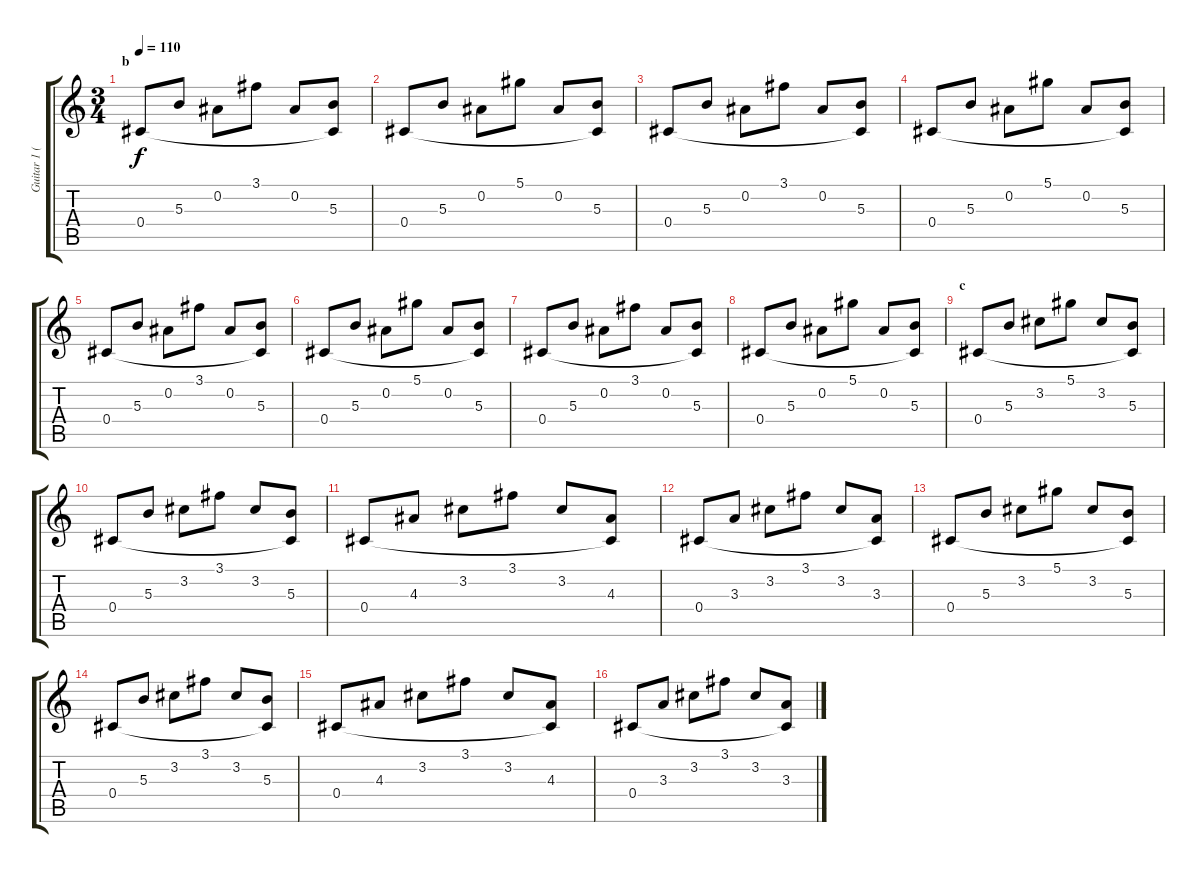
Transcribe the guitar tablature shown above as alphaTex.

\track ("Guitar 1 (Eb)" "Guitar 1 (") {instrument overdrivenguitar}
\staff {score tabs}
\tuning (Eb4 Bb3 Gb3 Db3 Ab2 Eb2) {hide}
\ts (3 4)
\section ("" "b")
\tempo 110
\clef g2
\ks c
0.4.8{dy f} 5.3.8 0.2.8 3.1.8 0.2.8 (5.3 0.4{t}).8 |
0.4.8 5.3.8 0.2.8 5.1.8 0.2.8 (5.3 0.4{t}).8 |
0.4.8 5.3.8 0.2.8 3.1.8 0.2.8 (5.3 0.4{t}).8 |
0.4.8 5.3.8 0.2.8 5.1.8 0.2.8 (5.3 0.4{t}).8 |
0.4.8 5.3.8 0.2.8 3.1.8 0.2.8 (5.3 0.4{t}).8 |
0.4.8 5.3.8 0.2.8 5.1.8 0.2.8 (5.3 0.4{t}).8 |
0.4.8 5.3.8 0.2.8 3.1.8 0.2.8 (5.3 0.4{t}).8 |
0.4.8 5.3.8 0.2.8 5.1.8 0.2.8 (5.3 0.4{t}).8 |
\section ("" "c")
0.4.8 5.3.8 3.2.8 5.1.8 3.2.8 (5.3 0.4{t}).8 |
0.4.8 5.3.8 3.2.8 3.1.8 3.2.8 (5.3 0.4{t}).8 |
0.4.8 4.3.8 3.2.8 3.1.8 3.2.8 (4.3 0.4{t}).8 |
0.4.8 3.3.8 3.2.8 3.1.8 3.2.8 (3.3 0.4{t}).8 |
0.4.8 5.3.8 3.2.8 5.1.8 3.2.8 (5.3 0.4{t}).8 |
0.4.8 5.3.8 3.2.8 3.1.8 3.2.8 (5.3 0.4{t}).8 |
0.4.8 4.3.8 3.2.8 3.1.8 3.2.8 (4.3 0.4{t}).8 |
0.4.8 3.3.8 3.2.8 3.1.8 3.2.8 (3.3 0.4{t}).8
